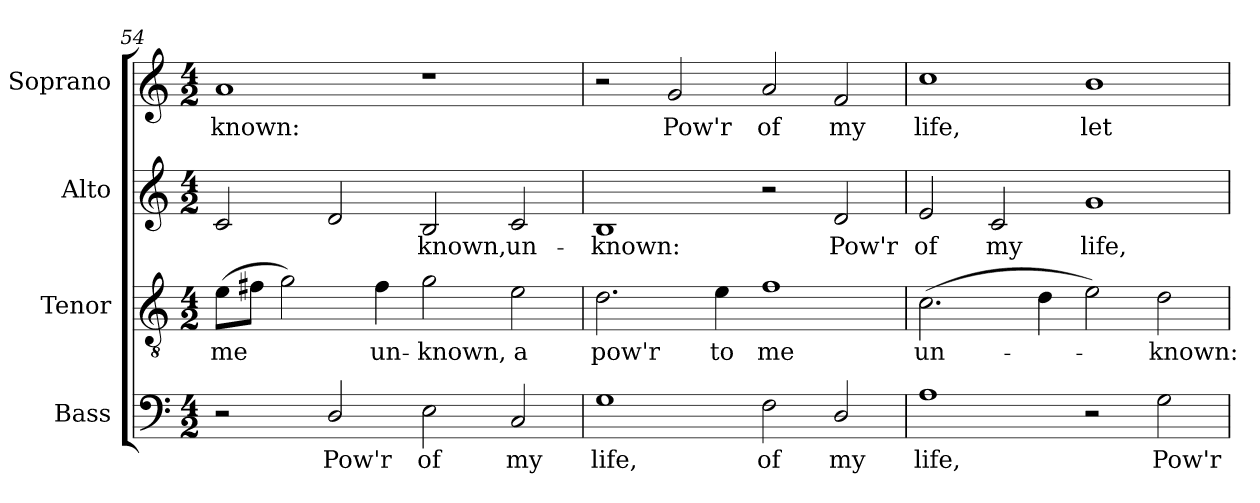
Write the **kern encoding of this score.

**kern	**text	**kern	**text	**kern	**text	**kern	**text
*part4	*part4	*part3	*part3	*part2	*part2	*part1	*part1
*staff4	*staff4	*staff3	*staff3	*staff2	*staff2	*staff1	*staff1
*I"Bass	*	*I"Tenor	*	*I"Alto	*	*I"Soprano	*
*I'B.	*	*I'T.	*	*I'A.	*	*I'S.	*
!!LO:PB:g=z
*clefF4	*	*clefGv2	*	*clefG2	*	*clefG2	*
*	*	*ITrd7c12	*	*	*	*	*
*k[]	*	*k[]	*	*k[]	*	*k[]	*
*C:	*	*C:	*	*C:	*	*C:	*
*M4/2	*	*M4/2	*	*M4/2	*	*M4/2	*
=54	=54	=54	=54	=54	=54	=54	=54
!	!	!	!LO:LY:b:color=#000000	!	!	!	!
!	!	!	!	!	!	!	!LO:LY:b:color=#000000
2r	.	(8Ei\L	me	2ci/	.	1ai	-known:
.	.	8F#Xi\J	.	.	.	.	.
.	.	2Gi\)	.	.	.	.	.
!	!LO:LY:b:color=#000000	!	!	!	!	!	!
2Di/	Pow'r	.	.	2di/	.	.	.
!	!	!	!LO:LY:b:color=#000000	!	!	!	!
.	.	4F#i\	un-	.	.	.	.
!	!LO:LY:b:color=#000000	!	!	!	!	!	!
!	!	!	!LO:LY:b:color=#000000	!	!	!	!
!	!	!	!	!	!LO:LY:b:color=#000000	!	!
2Ei\	of	2Gi\	-known,	2Bi/	-known,	1r	.
!	!LO:LY:b:color=#000000	!	!	!	!	!	!
!	!	!	!LO:LY:b:color=#000000	!	!	!	!
!	!	!	!	!	!LO:LY:b:color=#000000	!	!
2Ci/	my	2Ei\	a	2ci/	un-	.	.
=55	=55	=55	=55	=55	=55	=55	=55
!	!LO:LY:b:color=#000000	!	!	!	!	!	!
!	!	!	!LO:LY:b:color=#000000	!	!	!	!
!	!	!	!	!	!LO:LY:b:color=#000000	!	!
1Gi	life,	2.Di\	pow'r	1Bi	-known:	2r	.
!	!	!	!	!	!	!	!LO:LY:b:color=#000000
.	.	.	.	.	.	2gi/	Pow'r
!	!	!	!LO:LY:b:color=#000000	!	!	!	!
.	.	4Ei\	to	.	.	.	.
!	!LO:LY:b:color=#000000	!	!	!	!	!	!
!	!	!	!LO:LY:b:color=#000000	!	!	!	!
!	!	!	!	!	!	!	!LO:LY:b:color=#000000
2Fi\	of	1Fi	me	2r	.	2ai/	of
!	!LO:LY:b:color=#000000	!	!	!	!	!	!
!	!	!	!	!	!LO:LY:b:color=#000000	!	!
!	!	!	!	!	!	!	!LO:LY:b:color=#000000
2Di/	my	.	.	2di/	Pow'r	2fi/	my
=56	=56	=56	=56	=56	=56	=56	=56
!	!LO:LY:b:color=#000000	!	!	!	!	!	!
!	!	!	!LO:LY:b:color=#000000	!	!	!	!
!	!	!	!	!	!LO:LY:b:color=#000000	!	!
!	!	!	!	!	!	!	!LO:LY:b:color=#000000
1Ai	life,	(2.Ci\	un-	2ei/	of	1cci	life,
!	!	!	!	!	!LO:LY:b:color=#000000	!	!
.	.	.	.	2ci/	my	.	.
.	.	4Di\	.	.	.	.	.
!	!	!	!	!	!LO:LY:b:color=#000000	!	!
!	!	!	!	!	!	!	!LO:LY:b:color=#000000
2r	.	2Ei\)	.	1gi	life,	1bi	let
!	!LO:LY:b:color=#000000	!	!	!	!	!	!
!	!	!	!LO:LY:b:color=#000000	!	!	!	!
2Gi\	Pow'r	2Di\	-known:	.	.	.	.
=	=	=	=	=	=	=	=
*-	*-	*-	*-	*-	*-	*-	*-
